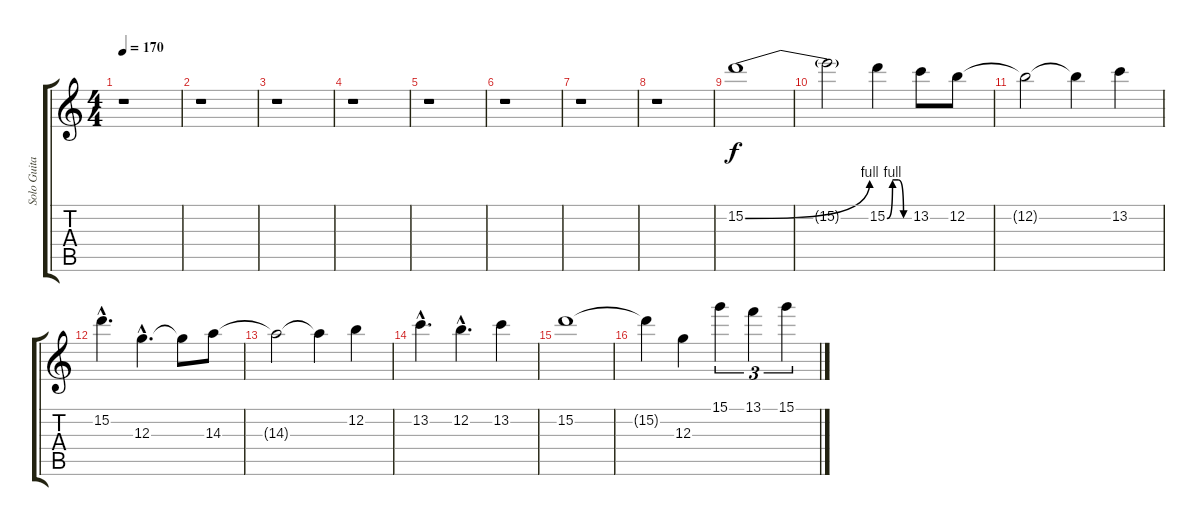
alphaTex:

\track ("Solo Guitar" "Solo Guita") {instrument overdrivenguitar}
\staff {score tabs}
\tuning (E4 B3 G3 D3 A2 E2) {hide}
\ts (4 4)
\tempo 170
\clef g2
\ks c
r.1{dy f} |
r.1 |
r.1 |
r.1 |
r.1 |
r.1 |
r.1 |
r.1 |
15.2{be (bend 0 0 60 4)}.1 |
15.2{t}.2 15.2{be (custom 0 0 15 4 30 4 45 0 60 0)}.4 13.2.8 12.2.8 |
12.2{t}.2 12.2{t}.4 13.2.4 |
15.2{hac}.4{d} 12.3{hac}.4{d} 12.3{t}.8 14.3.8 |
14.3{t}.2 14.3{t}.4 12.2.4 |
13.2{hac}.4{d} 12.2{hac}.4{d} 13.2.4 |
15.2.1 |
15.2{t}.4 12.3.4 15.1.4{tu (3 2)} 13.1.4{tu (3 2)} 15.1.4{tu (3 2)}
